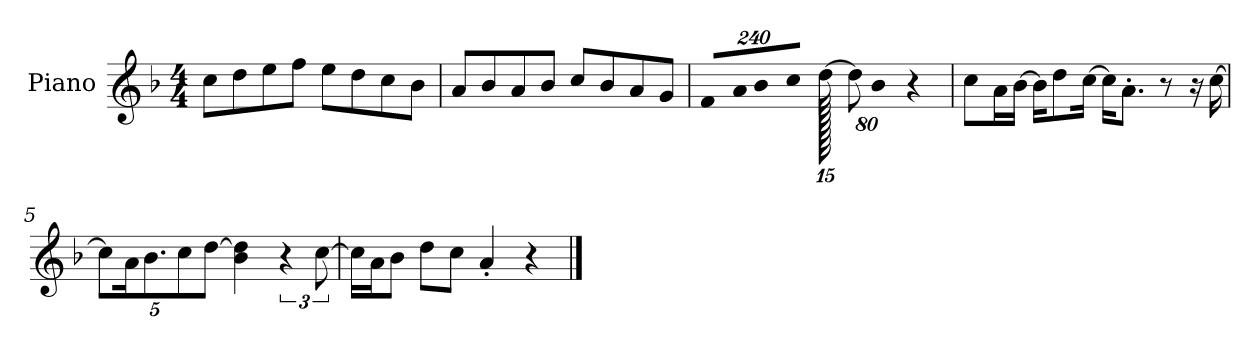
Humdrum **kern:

**kern
*part1
*staff1
*I"Piano
*I'P-no
*clefG2
*k[b-]
*M4/4
*MM90
=1
8cc\L
8dd\
8ee\
8ff\J
8ee\L
8dd\
8cc\
8b-\J
=2
8a/L
8b-/
8a/
8b-/J
8cc/L
8b-/
8a/
8g/J
=3
*Xbrackettup
!LO:N:vis=8
960%137f/L
!LO:N:vis=16
1920%137a/K
!LO:N:vis=8
960%137b-/
!LO:N:vis=8
960%137cc/J
[1920dd\
640%53dd\]
6b-\
4r
=4
8cc\L
16a\L
[16b-\JJ
16b-\KL]
8dd\
[16cc\Jk
16cc\KL]
8.a'\J
8r
16r
[16cc\
!!LO:LB:g=z
=5
10cc\L]
20a\K
10.b-\
10cc\
[10dd\J
4b-\ 4dd\]
*brackettup
6r
[12cc\
=6
16cc\LL]
16a\J
8b-\J
8dd\L
8cc\J
4a'/
4r
==
*-
